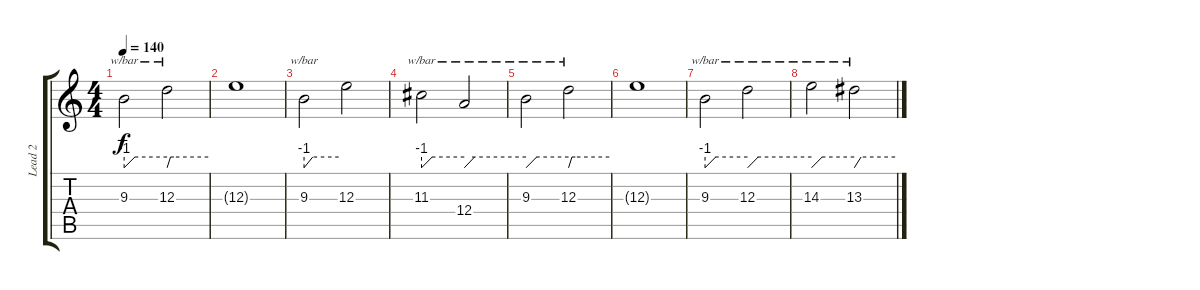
\track ("Lead 2" "Lead 2") {instrument distortionguitar}
\staff {score tabs}
\tuning (Db4 Ab3 E3 B2 Gb2 Db2) {hide}
\ts (4 4)
\tempo 140
\clef g2
\ks c
9.3.2{tbe (custom default 0 -4 15 0 60 0) dy f} 12.3.2{tbe (custom default 0 -4 5 0 10 0 60 0)} |
12.3{t}.1 |
9.3.2{tbe (custom default 0 -4 15 0 60 0)} 12.3.2 |
11.3.2{tbe (custom default 0 -4 15 0 60 0)} 12.4.2{tbe (custom default 0 -4 10 0 60 0)} |
9.3.2{tbe (custom default 0 -4 15 0 60 0)} 12.3.2{tbe (custom default 0 -4 5 0 10 0 60 0)} |
12.3{t}.1 |
9.3.2{tbe (custom default 0 -4 15 0 60 0)} 12.3.2{tbe (custom default 0 -4 10 0 60 0)} |
14.3.2{tbe (custom default 0 -4 15 0 60 0)} 13.3.2{tbe (custom default 0 -4 10 0 60 0)}
